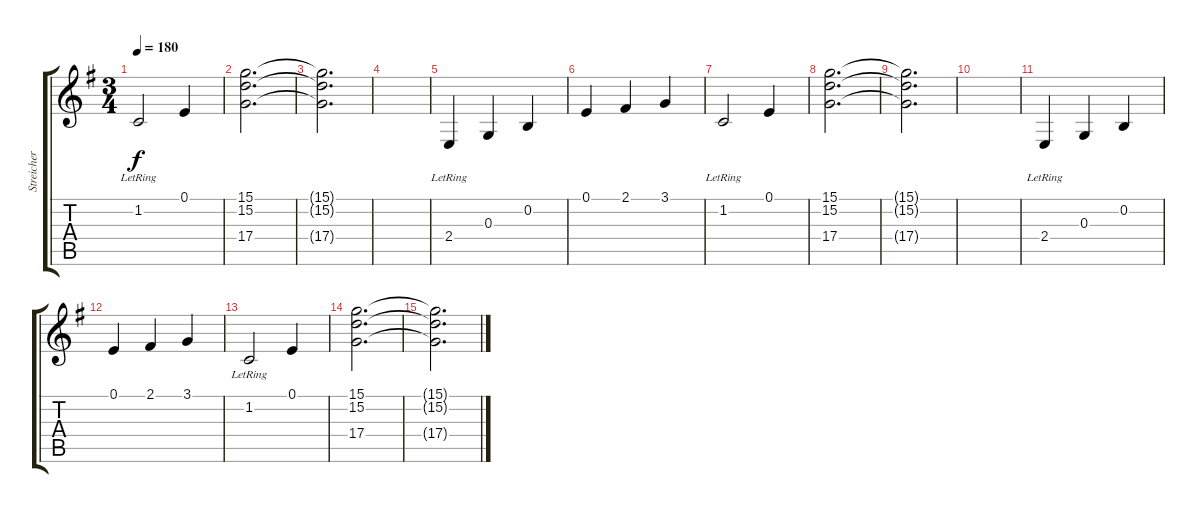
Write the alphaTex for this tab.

\track ("Streicher" "Streicher") {instrument stringensemble1 bank 48}
\staff {score tabs}
\tuning (E4 B3 G3 D3 A2 E2) {hide}
\ts (3 4)
\tempo 180
\clef g2
\ks eminor
1.2{lr}.2{dy f} 0.1.4 |
(15.1 15.2 17.4).2{d} |
(15.1{t} 15.2{t} 17.4{t}).2{d} |
|
2.4{lr}.4 0.3.4 0.2.4 |
0.1.4 2.1.4 3.1.4 |
1.2{lr}.2 0.1.4 |
(15.1 15.2 17.4).2{d} |
(15.1{t} 15.2{t} 17.4{t}).2{d} |
|
2.4{lr}.4 0.3.4 0.2.4 |
0.1.4 2.1.4 3.1.4 |
1.2{lr}.2 0.1.4 |
(15.1 15.2 17.4).2{d} |
(15.1{t} 15.2{t} 17.4{t}).2{d}
